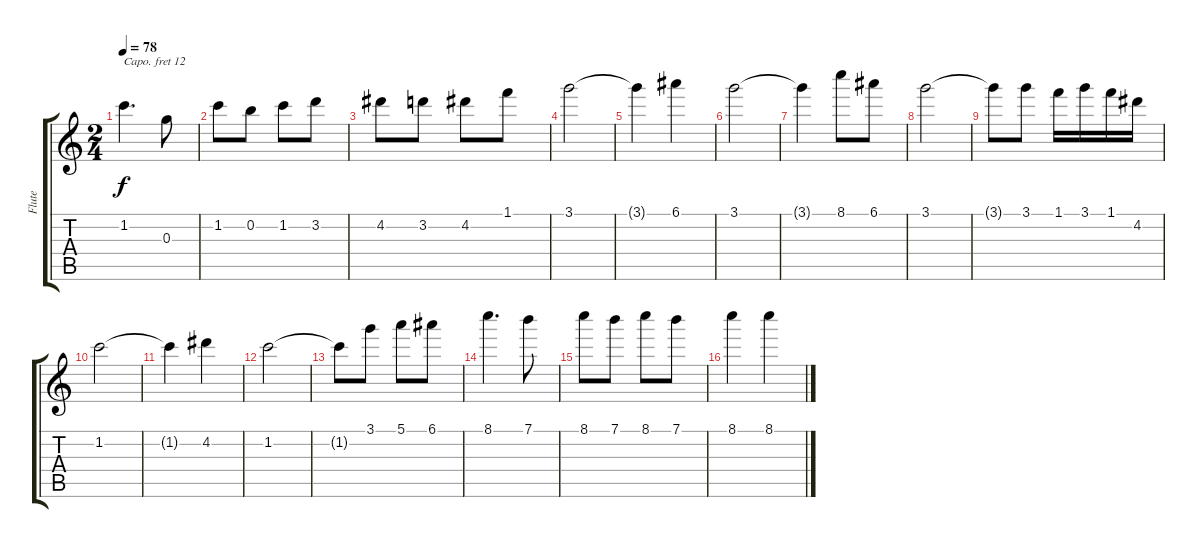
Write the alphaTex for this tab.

\track ("Flute" "Flute") {instrument overdrivenguitar}
\staff {score tabs}
\capo 12
\tuning (E4 B3 G3 D3 A2 E2) {hide}
\ts (2 4)
\tempo 78
\clef g2
\ks c
1.2{t}.4{d dy f} 0.3.8 |
1.2.8 0.2.8 1.2.8 3.2.8 |
4.2.8 3.2.8 4.2.8 1.1.8 |
3.1.2 |
3.1{t}.4 6.1.4 |
3.1.2 |
3.1{t}.4 8.1.8 6.1.8 |
3.1.2 |
3.1{t}.8 3.1.8 1.1.16 3.1.16 1.1.16 4.2.16 |
1.2.2 |
1.2{t}.4 4.2.4 |
1.2.2 |
1.2{t}.8 3.1.8 5.1.8 6.1.8 |
8.1.4{d} 7.1.8 |
8.1.8 7.1.8 8.1.8 7.1.8 |
8.1.4 8.1.4
